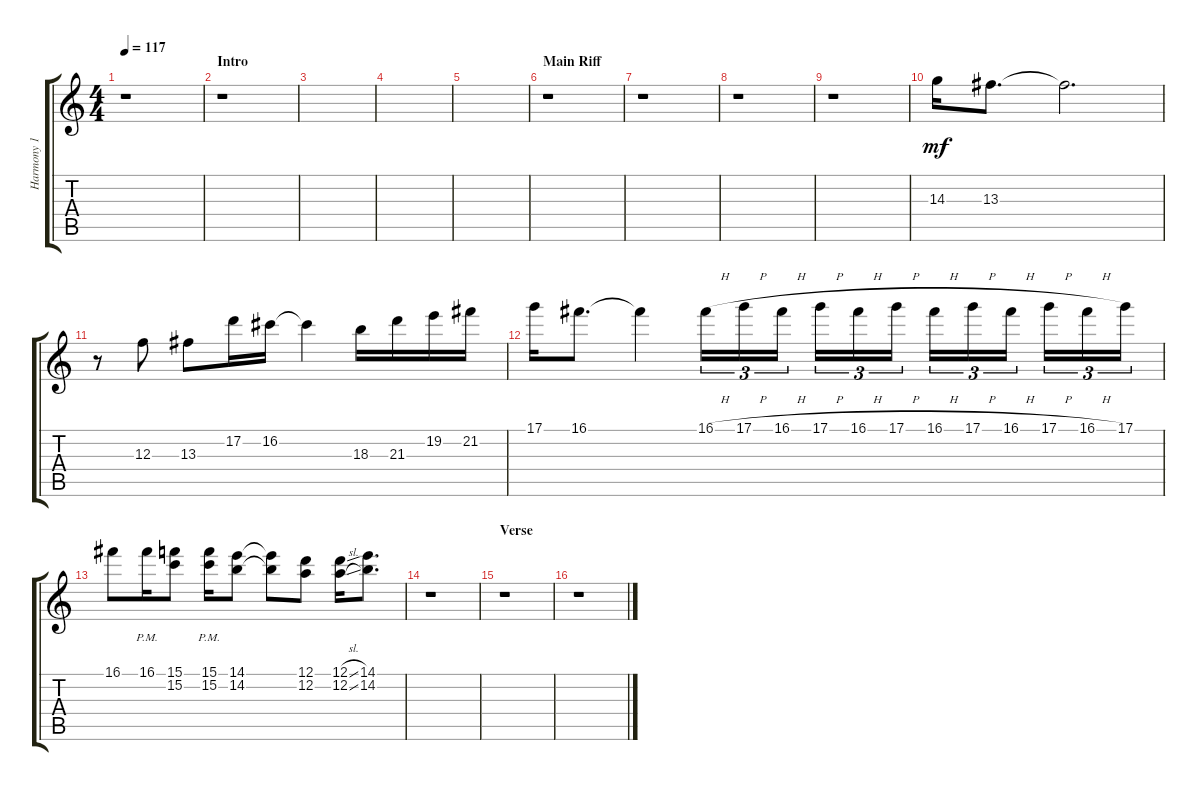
\track ("Harmony 1" "Harmony 1") {instrument overdrivenguitar}
\staff {score tabs}
\tuning (D4 A3 F3 C3 G2 C2) {hide}
\ts (4 4)
\tempo 117
\clef g2
\ks aminor
r.1{dy mf instrument overdrivenguitar} |
\section ("" "Intro")
r.1 |
|
|
|
\section ("" "Main Riff")
r.1 |
r.1 |
r.1 |
r.1 |
14.3.16 13.3.8{d} 13.3{t}.2{d} |
r.8 12.3.8 13.3.8 17.2.16 16.2.16 16.2{t}.4 18.3.16 21.3.16 19.2.16 21.2.16 |
17.1.16 16.1.8{d} 16.1{t}.4 16.1{h}.16{tu (3 2)} 17.1{h}.16{tu (3 2)} 16.1{h}.16{tu (3 2)} 17.1{h}.16{tu (3 2)} 16.1{h}.16{tu (3 2)} 17.1{h}.16{tu (3 2)} 16.1{h}.16{tu (3 2)} 17.1{h}.16{tu (3 2)} 16.1{h}.16{tu (3 2)} 17.1{h}.16{tu (3 2)} 16.1{h}.16{tu (3 2)} 17.1.16{tu (3 2)} |
16.1.8 16.1{pm}.16 (15.1 15.2).8 (15.1{pm} 15.2{pm}).16 (14.1 14.2).8 (14.1{t} 14.2{t}).8 (12.1 12.2).8 (12.1{sl} 12.2{sl}).16 (14.1 14.2).8{d} |
r.1 |
\section ("" "Verse")
r.1 |
r.1
